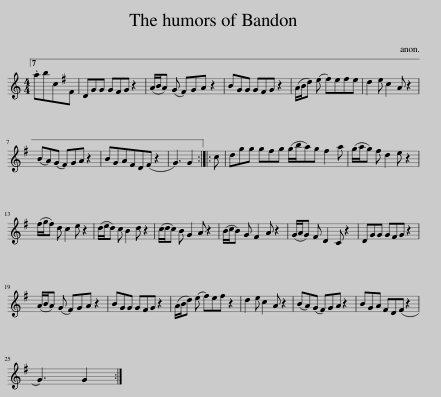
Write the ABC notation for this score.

X:1
L:1/8
M:4/4
I:linebreak $
K:C
V:1 treble
V:1
 .abc^F | DGG G^FG z2 | (A/B/A) (G ^F)GA z2 | BGG G^FG z2 | (A/B/d) (e ^f)efe | %5
 d2 e c2 A z2 |$ (BA)(G ^F)GA z2 | BGA^FD(F z2 | G3) G2 :: c | %10
 dgg g^fg (g/b/a)g f2 a | (g/a/g) ^f d2 e z2 |$ (^f/g/f) d c2 e z2 | (d/e/d) c B2 d z2 | (c/d/c) B G2 A z2 | %15
 (B/c/B) G ^F2 A z2 | (G/A/G) ^F D2 C z2 | DGG G^FG z2 |$ (A/B/A) (G ^F)GA z2 | BGG G^FG z2 | %20
 (A/B/d) (e ^f)ef z2 | d2 e c2 A z2 | (BA)(G ^F)GA z2 | BGA ^FD(F z2 |$ G3) G2 :| %25
